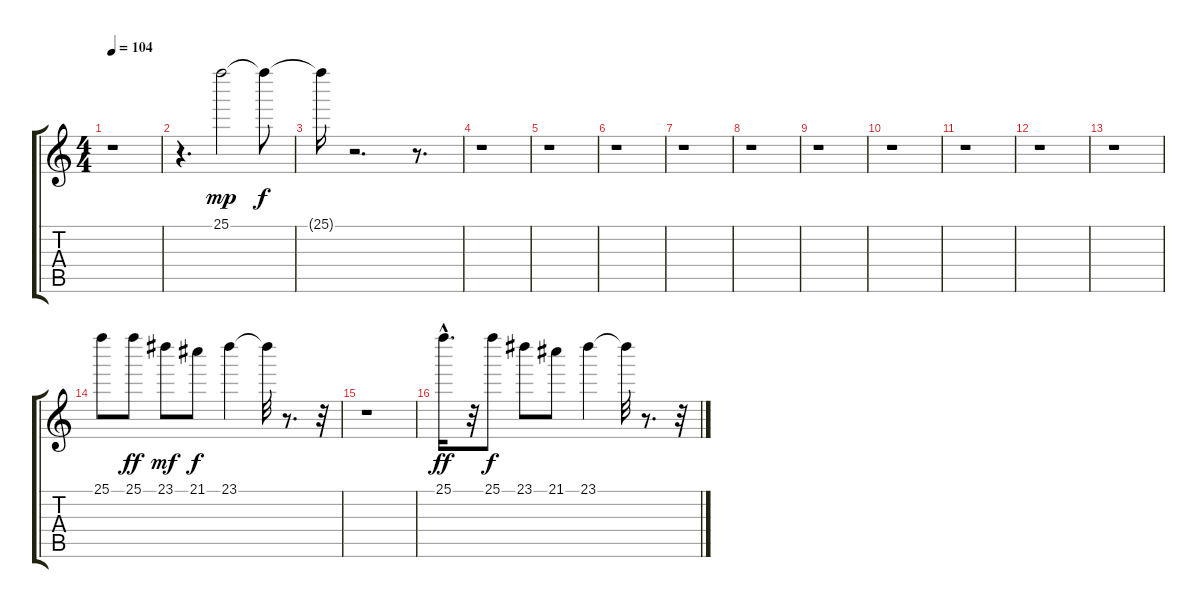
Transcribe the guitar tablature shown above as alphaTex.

\track "" {instrument acousticguitarsteel}
\staff {score tabs}
\tuning (E4 B3 G3 D3 A2 E2) {hide}
\ts (4 4)
\tempo 104
\clef g2
\ks c
r.1{dy mp instrument acousticguitarsteel} |
r.4{d} 25.1.2 25.1{t}.8{dy f} |
25.1{t}.16 r.2{d} r.8{d} |
r.1 |
r.1 |
r.1 |
r.1 |
r.1 |
r.1 |
r.1 |
r.1 |
r.1 |
r.1 |
25.1.8 25.1.8{dy ff} 23.1.8{dy mf} 21.1.8{dy f} 23.1.4 23.1{t}.32 r.8{d} r.32 |
r.1 |
25.1{hac}.16{d dy ff} r.32 25.1.8{dy f} 23.1.8 21.1.8 23.1.4 23.1{t}.32 r.8{d} r.32
